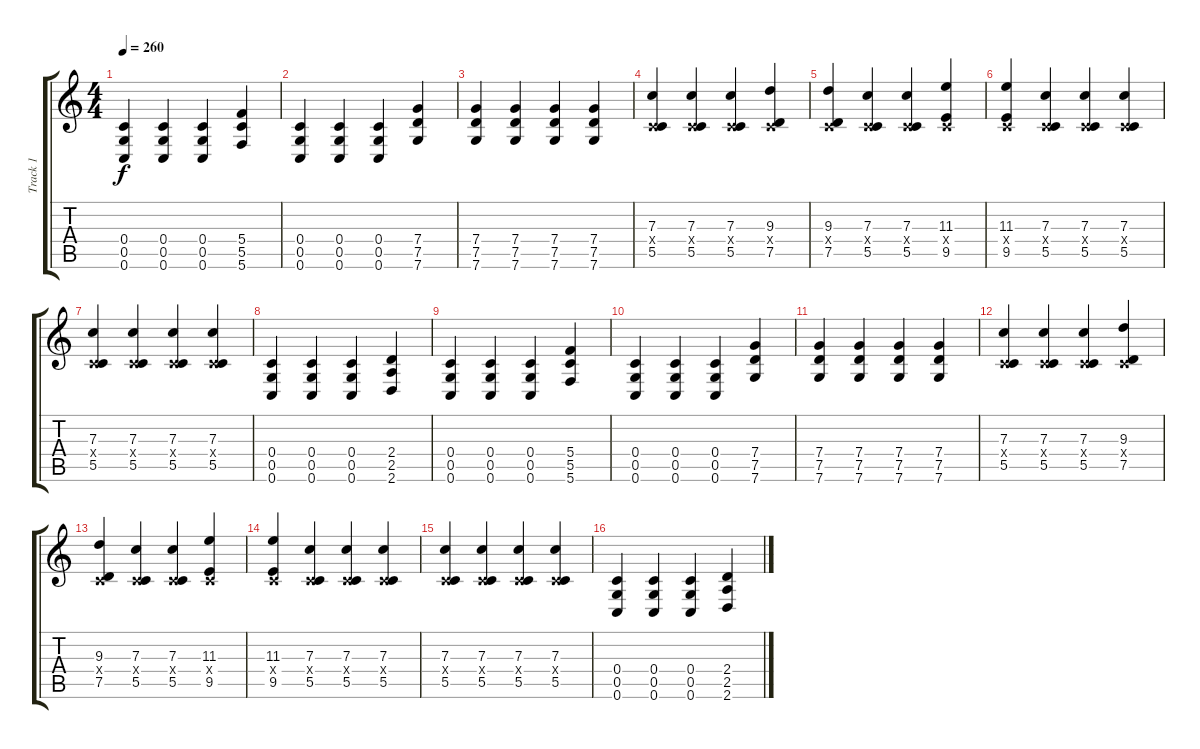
\track ("Track 1" "Track 1") {instrument distortionguitar}
\staff {score tabs}
\tuning (D4 A3 F3 C3 G2 C2) {hide}
\ts (4 4)
\tempo 260
\clef g2
\ks c
(0.4 0.5 0.6).4{dy f} (0.4 0.5 0.6).4 (0.4 0.5 0.6).4 (5.4 5.5 5.6).4 |
(0.4 0.5 0.6).4 (0.4 0.5 0.6).4 (0.4 0.5 0.6).4 (7.4 7.5 7.6).4 |
(7.4 7.5 7.6).4 (7.4 7.5 7.6).4 (7.4 7.5 7.6).4 (7.4 7.5 7.6).4 |
(7.3 0.4{x} 5.5).4 (7.3 0.4{x} 5.5).4 (7.3 0.4{x} 5.5).4 (9.3 0.4{x} 7.5).4 |
(9.3 0.4{x} 7.5).4 (7.3 0.4{x} 5.5).4 (7.3 0.4{x} 5.5).4 (11.3 0.4{x} 9.5).4 |
(11.3 0.4{x} 9.5).4 (7.3 0.4{x} 5.5).4 (7.3 0.4{x} 5.5).4 (7.3 0.4{x} 5.5).4 |
(7.3 0.4{x} 5.5).4 (7.3 0.4{x} 5.5).4 (7.3 0.4{x} 5.5).4 (7.3 0.4{x} 5.5).4 |
(0.4 0.5 0.6).4 (0.4 0.5 0.6).4 (0.4 0.5 0.6).4 (2.4 2.5 2.6).4 |
(0.4 0.5 0.6).4 (0.4 0.5 0.6).4 (0.4 0.5 0.6).4 (5.4 5.5 5.6).4 |
(0.4 0.5 0.6).4 (0.4 0.5 0.6).4 (0.4 0.5 0.6).4 (7.4 7.5 7.6).4 |
(7.4 7.5 7.6).4 (7.4 7.5 7.6).4 (7.4 7.5 7.6).4 (7.4 7.5 7.6).4 |
(7.3 0.4{x} 5.5).4 (7.3 0.4{x} 5.5).4 (7.3 0.4{x} 5.5).4 (9.3 0.4{x} 7.5).4 |
(9.3 0.4{x} 7.5).4 (7.3 0.4{x} 5.5).4 (7.3 0.4{x} 5.5).4 (11.3 0.4{x} 9.5).4 |
(11.3 0.4{x} 9.5).4 (7.3 0.4{x} 5.5).4 (7.3 0.4{x} 5.5).4 (7.3 0.4{x} 5.5).4 |
(7.3 0.4{x} 5.5).4 (7.3 0.4{x} 5.5).4 (7.3 0.4{x} 5.5).4 (7.3 0.4{x} 5.5).4 |
(0.4 0.5 0.6).4 (0.4 0.5 0.6).4 (0.4 0.5 0.6).4 (2.4 2.5 2.6).4
